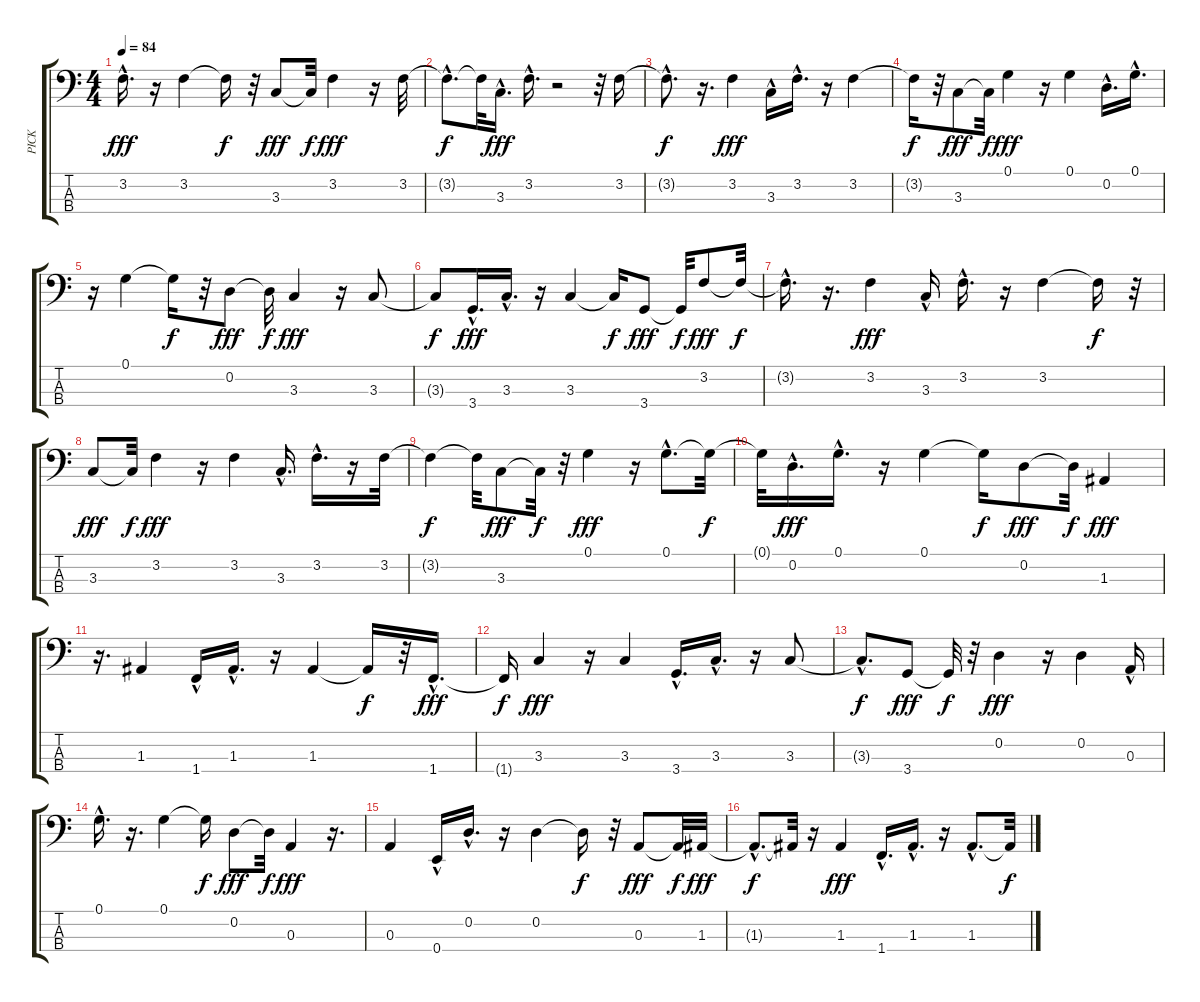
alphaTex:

\track ("PICK" "PICK") {instrument electricbasspick}
\staff {score tabs}
\tuning (G2 D2 A1 E1) {hide}
\ts (4 4)
\tempo 84
\clef f4
\ks c
3.2{hac}.16{d dy fff} r.16 3.2.4 3.2{t}.16{dy f} r.32 3.3.8{dy fff} 3.3{t}.32{dy f} 3.2.4{dy fff} r.16 3.2.32 |
3.2{hac t}.8{d dy f} 3.2{t}.32 3.3{hac}.16{d dy fff} 3.2{hac}.16{d} r.2 r.32 3.2.16 |
3.2{hac t}.8{d dy f} r.16{d} 3.2.4{dy fff} 3.3{hac}.16 3.2{hac}.16{d} r.16 3.2.4 |
3.2{t}.16{dy f} r.32 3.3.8{dy fff} 3.3{t}.32{dy f} 0.1.4{dy fff} r.16 0.1.4 0.2{hac}.16{d} 0.1{hac}.16{d} |
r.16 0.1.4 0.1{t}.16{dy f} r.32 0.2.8{dy fff} 0.2{t}.32{dy f} 3.3.4{dy fff} r.16 3.3.8 |
3.3{t}.8{dy f} 3.4{hac}.16{d dy fff} 3.3{hac}.16{d} r.16 3.3.4 3.3{t}.16{dy f} 3.4.8{dy fff} 3.4{t}.32{dy f} 3.2.8{dy fff} 3.2{t}.32{dy f} |
3.2{hac t}.16{d} r.16{d} 3.2.4{dy fff} 3.3{hac}.16 3.2{hac}.16{d} r.16 3.2.4 3.2{t}.16{dy f} r.32 |
3.3.8{dy fff} 3.3{t}.32{dy f} 3.2.4{dy fff} r.16 3.2.4 3.3{hac}.16{d} 3.2{hac}.16{d} r.16 3.2.32 |
3.2{t}.4{dy f} 3.2{t}.32 3.3.8{dy fff} 3.3{t}.32{dy f} r.32 0.1.4{dy fff} r.16 0.1{hac}.8{d} 0.1{t}.32{dy f} |
0.1{t}.32 0.2{hac}.16{d dy fff} 0.1{hac}.16{d} r.16 0.1.4 0.1{t}.16{dy f} 0.2.8{dy fff} 0.2{t}.32{dy f} 1.3.4{dy fff} |
r.16{d} 1.3.4 1.4{hac}.16 1.3{hac}.16{d} r.16 1.3.4 1.3{t}.16{dy f} r.32 1.4{hac}.16{d dy fff} |
1.4{t}.16{dy f} 3.3.4{dy fff} r.16 3.3.4 3.4{hac}.16{d} 3.3{hac}.16{d} r.16 3.3.8 |
3.3{hac t}.8{d dy f} 3.4.8{dy fff} 3.4{t}.32{dy f} r.32 0.2.4{dy fff} r.16 0.2.4 0.3{hac}.16 |
0.1{hac}.16{d} r.16{d} 0.1.4 0.1{t}.16{dy f} 0.2.8{dy fff} 0.2{t}.32{dy f} 0.3.4{dy fff} r.16{d} |
0.3.4 0.4{hac}.16 0.2{hac}.16{d} r.16 0.2.4 0.2{t}.16{dy f} r.32 0.3.8{dy fff} 0.3{t}.32{dy f} 1.3.32{dy fff} |
1.3{hac t}.8{d dy f} 1.3{t}.32 r.16 1.3.4{dy fff} 1.4{hac}.16{d} 1.3{hac}.16{d} r.16 1.3{hac}.8{d} 1.3{t}.32{dy f}
